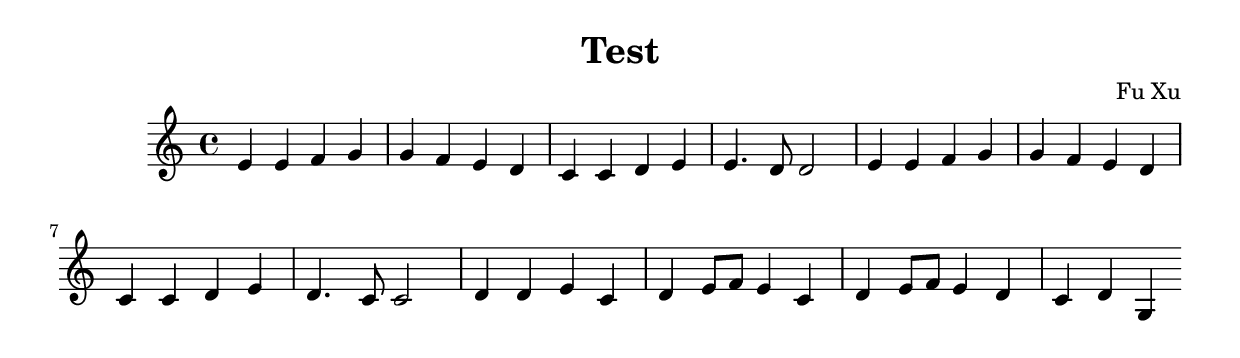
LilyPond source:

\header {
  title = "Test"
  composer = "Fu Xu"
}

\score {
  \relative c' {
    e4 e f g g f e d c c d e e4. d8 d2
    e4 e f g g f e d c c d e d4. c8 c2
    d4 d e c d e8 f e4 c d e8 f e4 d c d g,
    
  }



  \layout {}
  \midi {}
}